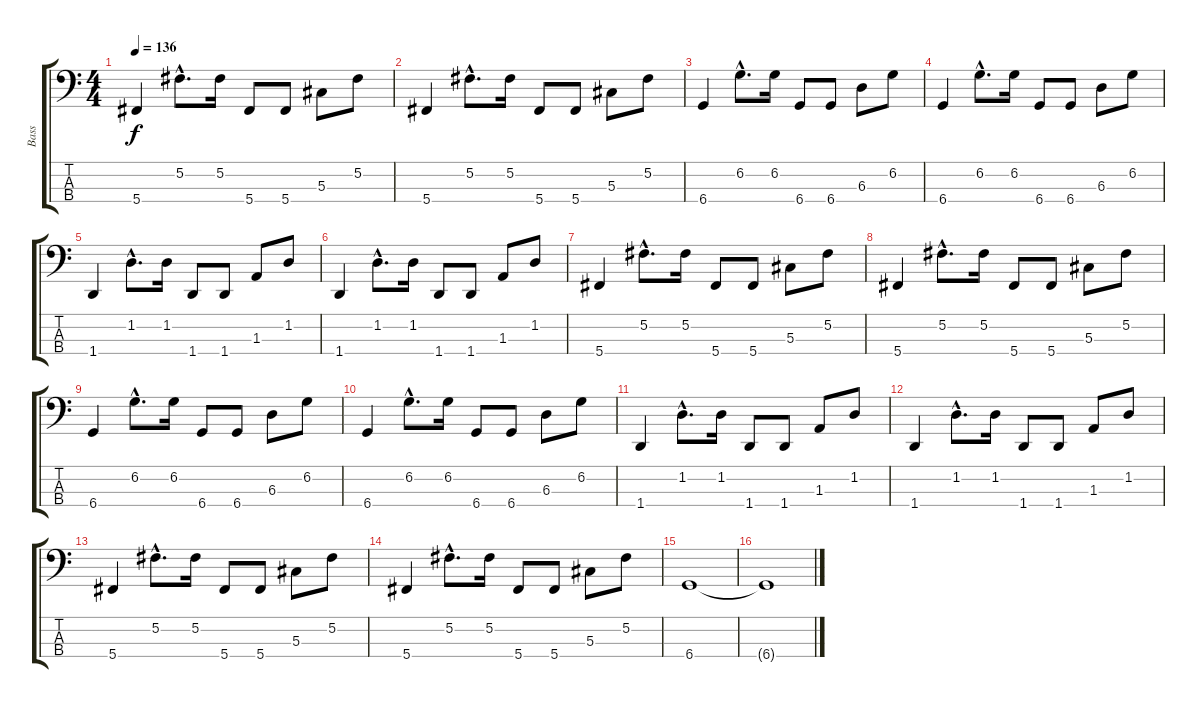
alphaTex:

\track ("Bass" "Bass") {instrument electricbassfinger}
\staff {score tabs}
\tuning (Gb2 Db2 Ab1 Db1) {hide}
\ts (4 4)
\tempo 136
\clef f4
\ks c
5.4.4{dy f} 5.2{hac}.8{d} 5.2.16 5.4.8 5.4.8 5.3.8 5.2.8 |
5.4.4 5.2{hac}.8{d} 5.2.16 5.4.8 5.4.8 5.3.8 5.2.8 |
6.4.4 6.2{hac}.8{d} 6.2.16 6.4.8 6.4.8 6.3.8 6.2.8 |
6.4.4 6.2{hac}.8{d} 6.2.16 6.4.8 6.4.8 6.3.8 6.2.8 |
1.4.4 1.2{hac}.8{d} 1.2.16 1.4.8 1.4.8 1.3.8 1.2.8 |
1.4.4 1.2{hac}.8{d} 1.2.16 1.4.8 1.4.8 1.3.8 1.2.8 |
5.4.4 5.2{hac}.8{d} 5.2.16 5.4.8 5.4.8 5.3.8 5.2.8 |
5.4.4 5.2{hac}.8{d} 5.2.16 5.4.8 5.4.8 5.3.8 5.2.8 |
6.4.4 6.2{hac}.8{d} 6.2.16 6.4.8 6.4.8 6.3.8 6.2.8 |
6.4.4 6.2{hac}.8{d} 6.2.16 6.4.8 6.4.8 6.3.8 6.2.8 |
1.4.4 1.2{hac}.8{d} 1.2.16 1.4.8 1.4.8 1.3.8 1.2.8 |
1.4.4 1.2{hac}.8{d} 1.2.16 1.4.8 1.4.8 1.3.8 1.2.8 |
5.4.4 5.2{hac}.8{d} 5.2.16 5.4.8 5.4.8 5.3.8 5.2.8 |
5.4.4 5.2{hac}.8{d} 5.2.16 5.4.8 5.4.8 5.3.8 5.2.8 |
6.4.1 |
6.4{t}.1
